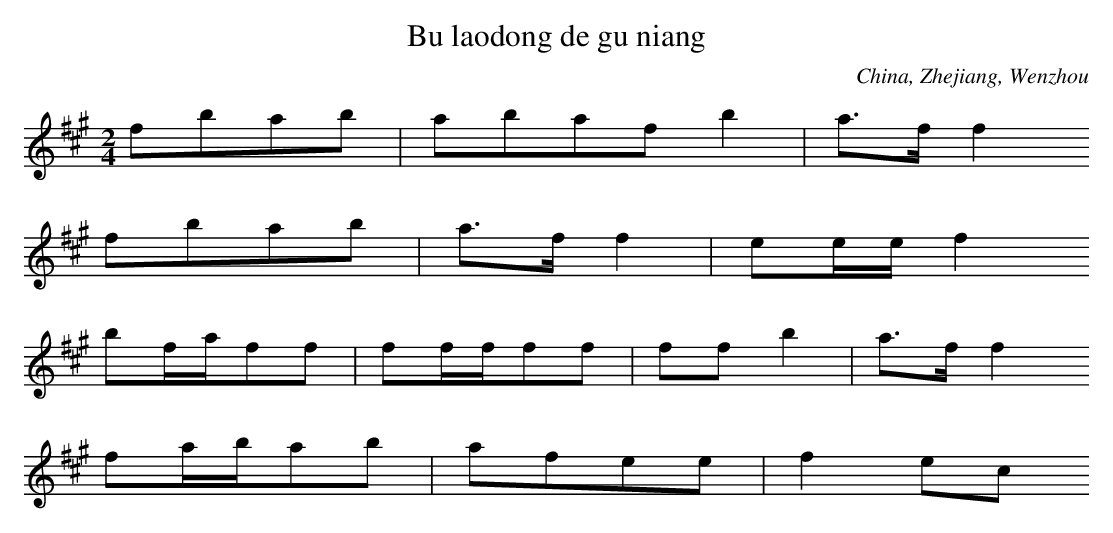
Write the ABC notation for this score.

X:1
T: Bu laodong de gu niang
O: China, Zhejiang, Wenzhou
M: 2/4
L: 1/16
K: A
f2b2a2b2 | a2b2a2f2b4 | a3ff4
f2b2a2b2 | a3ff4 | e2eef4
b2faf2f2 | f2fff2f2 | f2f2b4 | a3ff4
f2aba2b2 | a2f2e2e2 | f4e2c2
